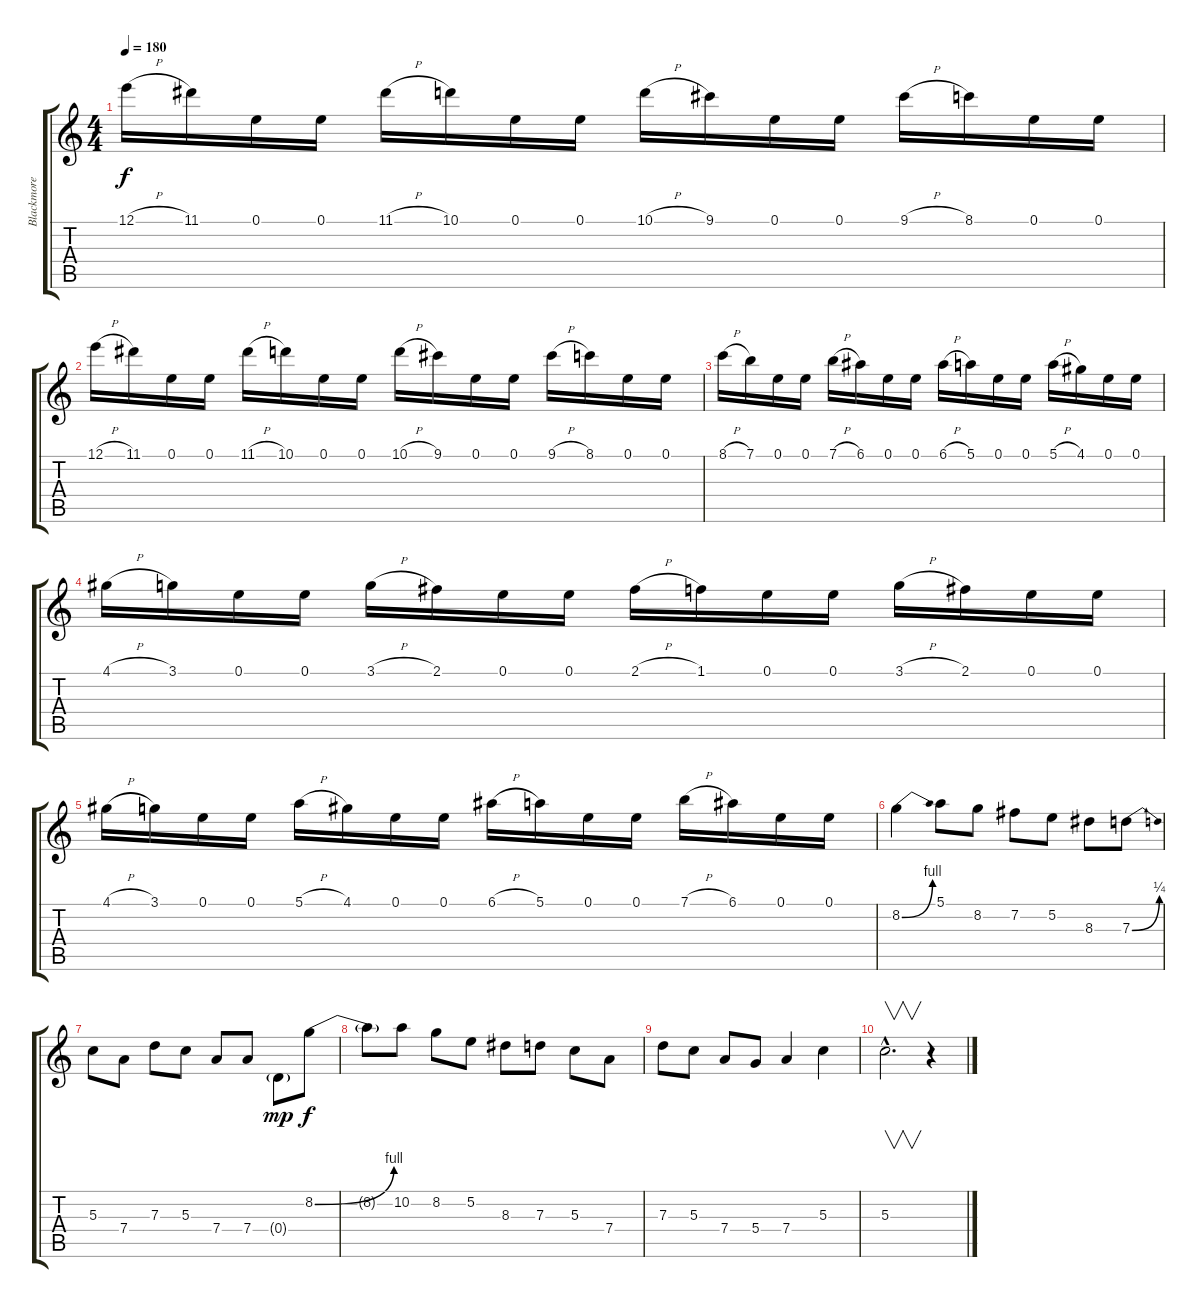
\track ("Blackmore 1" "Blackmore ") {instrument overdrivenguitar}
\staff {score tabs}
\tuning (E4 B3 G3 D3 A2 E2) {hide}
\ts (4 4)
\tempo 180
\clef g2
\ks c
12.1{h}.16{dy f} 11.1.16 0.1.16 0.1.16 11.1{h}.16 10.1.16 0.1.16 0.1.16 10.1{h}.16 9.1.16 0.1.16 0.1.16 9.1{h}.16 8.1.16 0.1.16 0.1.16 |
12.1{h}.16 11.1.16 0.1.16 0.1.16 11.1{h}.16 10.1.16 0.1.16 0.1.16 10.1{h}.16 9.1.16 0.1.16 0.1.16 9.1{h}.16 8.1.16 0.1.16 0.1.16 |
8.1{h}.16 7.1.16 0.1.16 0.1.16 7.1{h}.16 6.1.16 0.1.16 0.1.16 6.1{h}.16 5.1.16 0.1.16 0.1.16 5.1{h}.16 4.1.16 0.1.16 0.1.16 |
4.1{h}.16 3.1.16 0.1.16 0.1.16 3.1{h}.16 2.1.16 0.1.16 0.1.16 2.1{h}.16 1.1.16 0.1.16 0.1.16 3.1{h}.16 2.1.16 0.1.16 0.1.16 |
4.1{h}.16 3.1.16 0.1.16 0.1.16 5.1{h}.16 4.1.16 0.1.16 0.1.16 6.1{h}.16 5.1.16 0.1.16 0.1.16 7.1{h}.16 6.1.16 0.1.16 0.1.16 |
8.2{be (bend 0 0 60 4)}.4 5.1.8 8.2.8 7.2.8 5.2.8 8.3.8 7.3{be (bend 0 0 60 1)}.8 |
5.3.8 7.4.8 7.3.8 5.3.8 7.4.8 7.4.8 0.4{g}.8{dy mp} 8.2{be (bend 0 0 60 4)}.8{dy f} |
8.2{t}.8 10.2.8 8.2.8 5.2.8 8.3.8 7.3.8 5.3.8 7.4.8 |
7.3.8 5.3.8 7.4.8 5.4.8 7.4.4 5.3.4 |
5.3{hac}.2{v d} r.4
